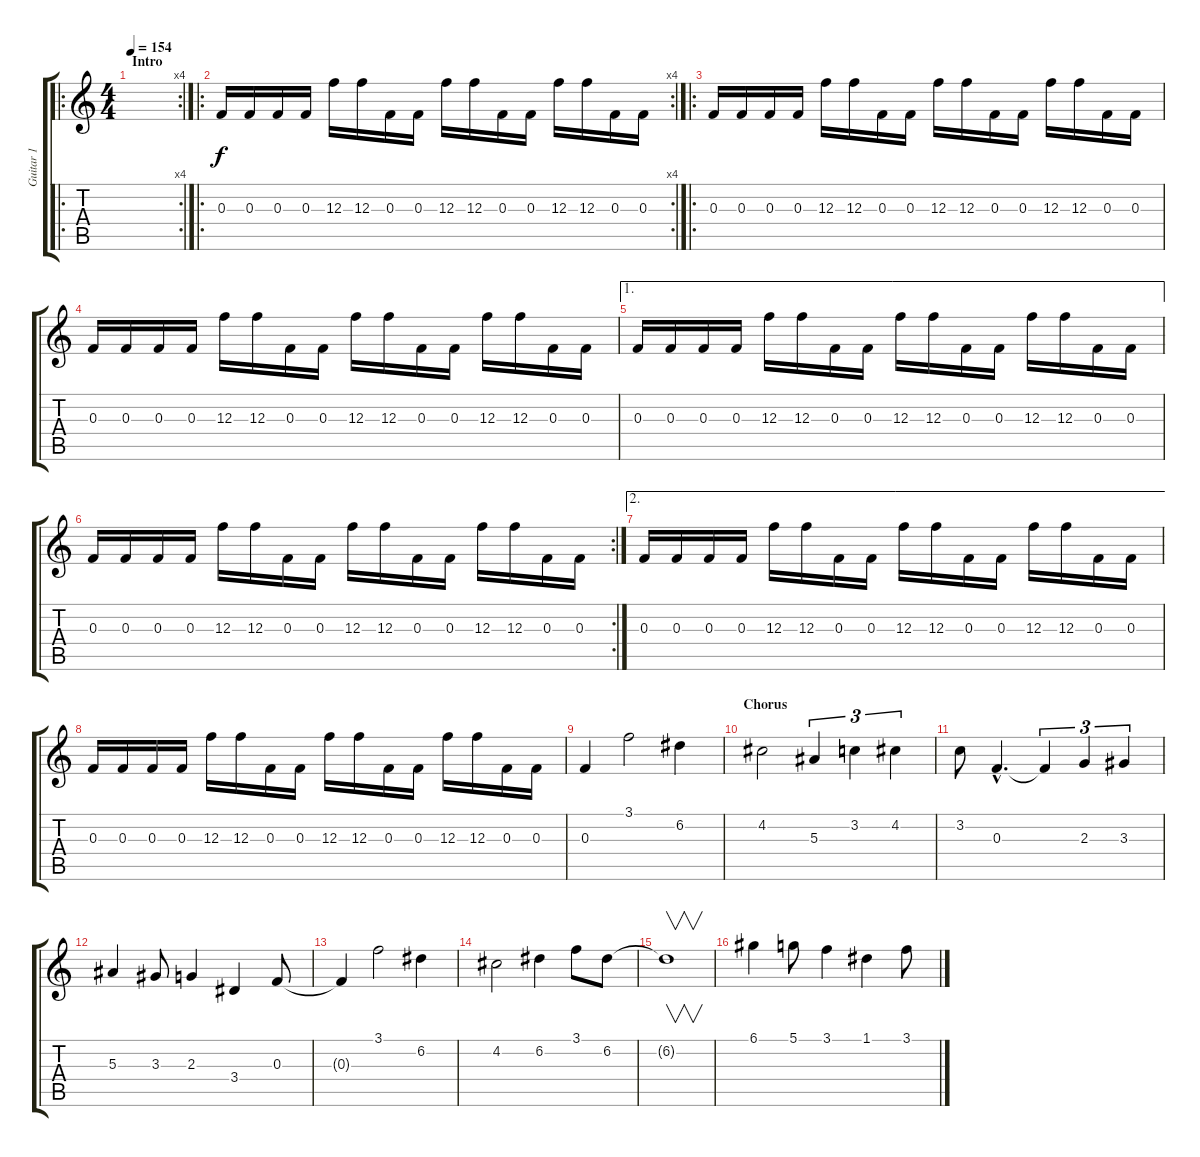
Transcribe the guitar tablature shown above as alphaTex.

\track ("Guitar 1" "Guitar 1") {instrument overdrivenguitar}
\staff {score tabs}
\tuning (D4 A3 F3 C3 G2 C2) {hide}
\ro
\rc 4
\ts (4 4)
\section ("" "Intro")
\tempo 154
\clef g2
\ks c
|
\ro
\rc 4
0.3.16 0.3.16 0.3.16 0.3.16 12.3.16 12.3.16 0.3.16 0.3.16 12.3.16 12.3.16 0.3.16 0.3.16 12.3.16 12.3.16 0.3.16 0.3.16 |
\ro
0.3.16 0.3.16 0.3.16 0.3.16 12.3.16 12.3.16 0.3.16 0.3.16 12.3.16 12.3.16 0.3.16 0.3.16 12.3.16 12.3.16 0.3.16 0.3.16 |
0.3.16 0.3.16 0.3.16 0.3.16 12.3.16 12.3.16 0.3.16 0.3.16 12.3.16 12.3.16 0.3.16 0.3.16 12.3.16 12.3.16 0.3.16 0.3.16 |
\ae 1
0.3.16 0.3.16 0.3.16 0.3.16 12.3.16 12.3.16 0.3.16 0.3.16 12.3.16 12.3.16 0.3.16 0.3.16 12.3.16 12.3.16 0.3.16 0.3.16 |
\rc 2
0.3.16 0.3.16 0.3.16 0.3.16 12.3.16 12.3.16 0.3.16 0.3.16 12.3.16 12.3.16 0.3.16 0.3.16 12.3.16 12.3.16 0.3.16 0.3.16 |
\ae 2
0.3.16 0.3.16 0.3.16 0.3.16 12.3.16 12.3.16 0.3.16 0.3.16 12.3.16 12.3.16 0.3.16 0.3.16 12.3.16 12.3.16 0.3.16 0.3.16 |
0.3.16 0.3.16 0.3.16 0.3.16 12.3.16 12.3.16 0.3.16 0.3.16 12.3.16 12.3.16 0.3.16 0.3.16 12.3.16 12.3.16 0.3.16 0.3.16 |
0.3.4 3.1.2 6.2.4 |
\section ("" "Chorus")
4.2.2 5.3.4{tu (3 2)} 3.2.4{tu (3 2)} 4.2.4{tu (3 2)} |
3.2.8 0.3{hac}.4{d} 0.3{t}.4{tu (3 2)} 2.3.4{tu (3 2)} 3.3.4{tu (3 2)} |
5.3.4 3.3.8 2.3.4 3.4.4 0.3.8 |
0.3{t}.4 3.1.2 6.2.4 |
4.2.2 6.2.4 3.1.8 6.2.8 |
6.2{t}.1{v} |
6.1.4 5.1.8 3.1.4 1.1.4 3.1.8
